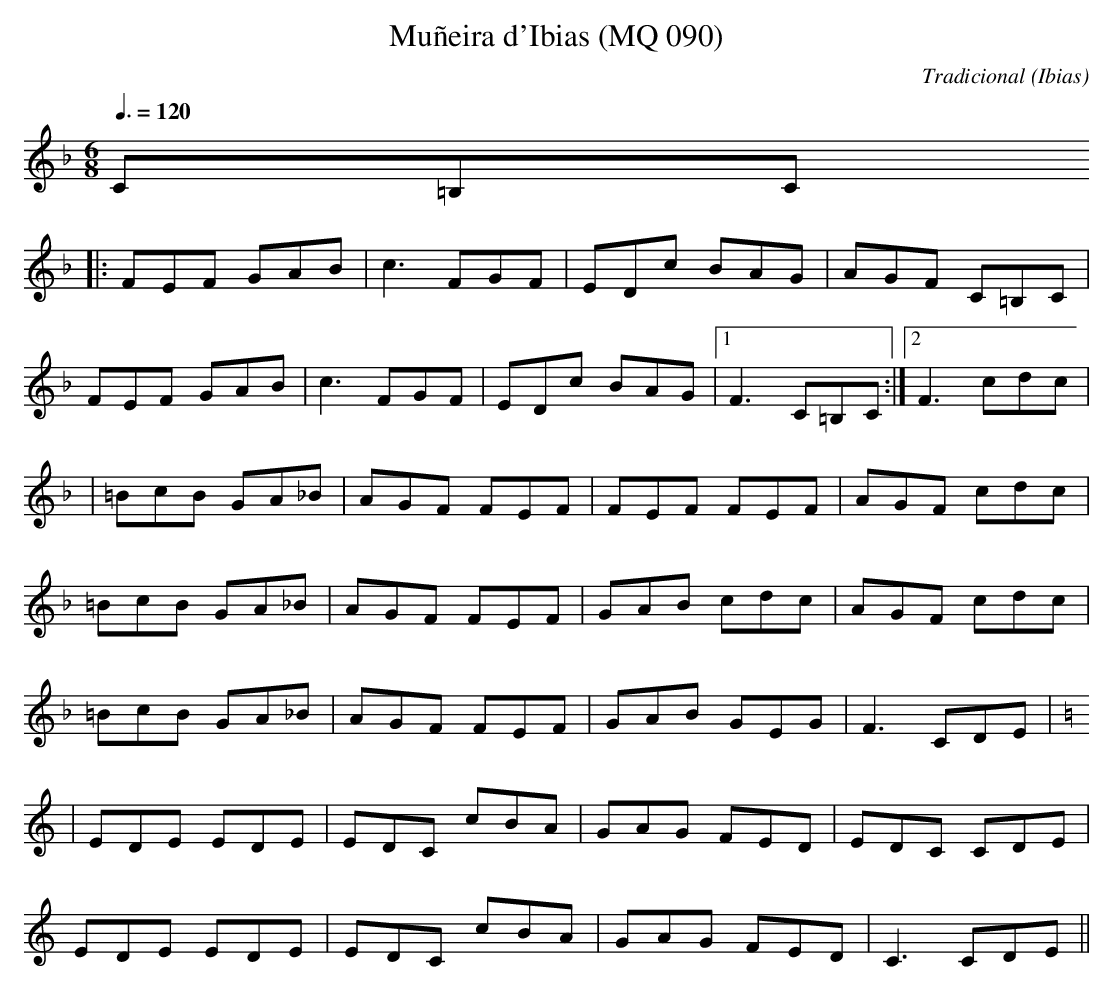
X:1
T:Muñeira d'Ibias (MQ 090)
C:Tradicional
O:Ibias
M:6/8
L:1/8
Q:3/8=120
K:F
C=B,C
|: FEF GAB|c3 FGF|EDc BAG|AGF C=B,C|
FEF GAB|c3 FGF|EDc BAG|[1 F3 C=B,C :|[2 F3 cdc|
|=BcB GA_B|AGF FEF|FEF FEF|AGF cdc|
=BcB GA_B|AGF FEF|GAB cdc|AGF cdc|
=BcB GA_B|AGF FEF|GAB GEG|F3 CDE|
[K:C]
|EDE EDE|EDC cBA|GAG FED|EDC CDE|
EDE EDE|EDC cBA|GAG FED|C3 CDE||
